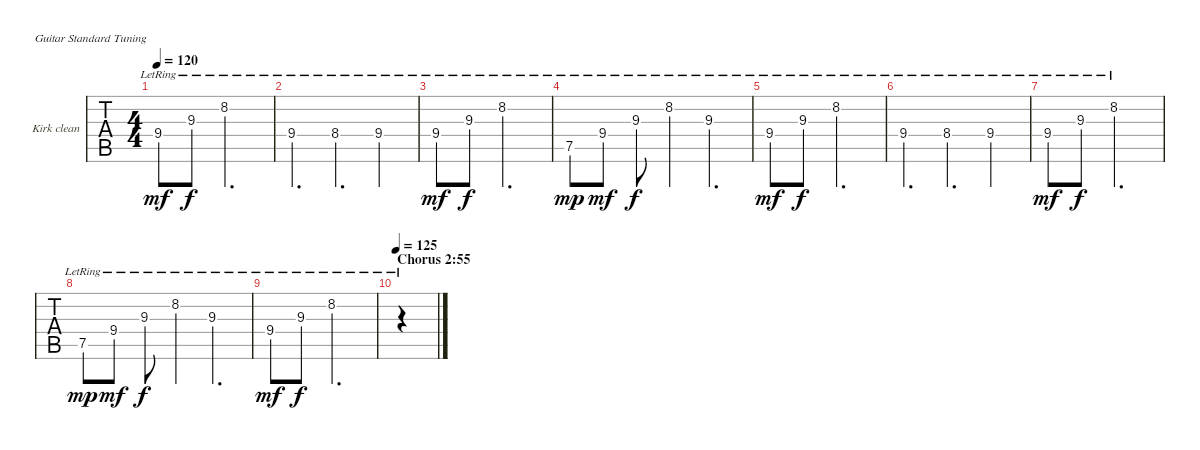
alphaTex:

\defaultSystemsLayout 4
\bracketExtendMode groupsimilarinstruments
\firstSystemTrackNameOrientation horizontal
\otherSystemsTrackNameOrientation horizontal
\track ("Kirk clean" "Kirk clean") {instrument electricguitarclean}
\staff {tabs}
\tuning (E4 B3 G3 D3 A2 E2)
\ts (4 4)
\tempo 120
\clef g2
\ks c
9.4{lr}.8{dy mf} 9.3{lr}.8{dy f} 8.2{lr}.2{d} |
9.4{lr}.4{d} 8.4{lr}.4{d} 9.4{lr}.4 |
9.4{lr}.8{dy mf} 9.3{lr}.8{dy f} 8.2{lr}.2{d} |
7.5{lr}.8{dy mp} 9.4{lr}.8{dy mf} 9.3{lr}.8{dy f} 8.2{lr}.4 9.3{lr}.4{d} |
9.4{lr}.8{dy mf} 9.3{lr}.8{dy f} 8.2{lr}.2{d} |
9.4{lr}.4{d} 8.4{lr}.4{d} 9.4{lr}.4 |
9.4{lr}.8{dy mf} 9.3{lr}.8{dy f} 8.2{lr}.2{d} |
7.5{lr}.8{dy mp} 9.4{lr}.8{dy mf} 9.3{lr}.8{dy f} 8.2{lr}.4 9.3{lr}.4{d} |
9.4{lr}.8{dy mf} 9.3{lr}.8{dy f} 8.2{lr}.2{d} |
\section ("" "Chorus 2:55")
\tempo 125
